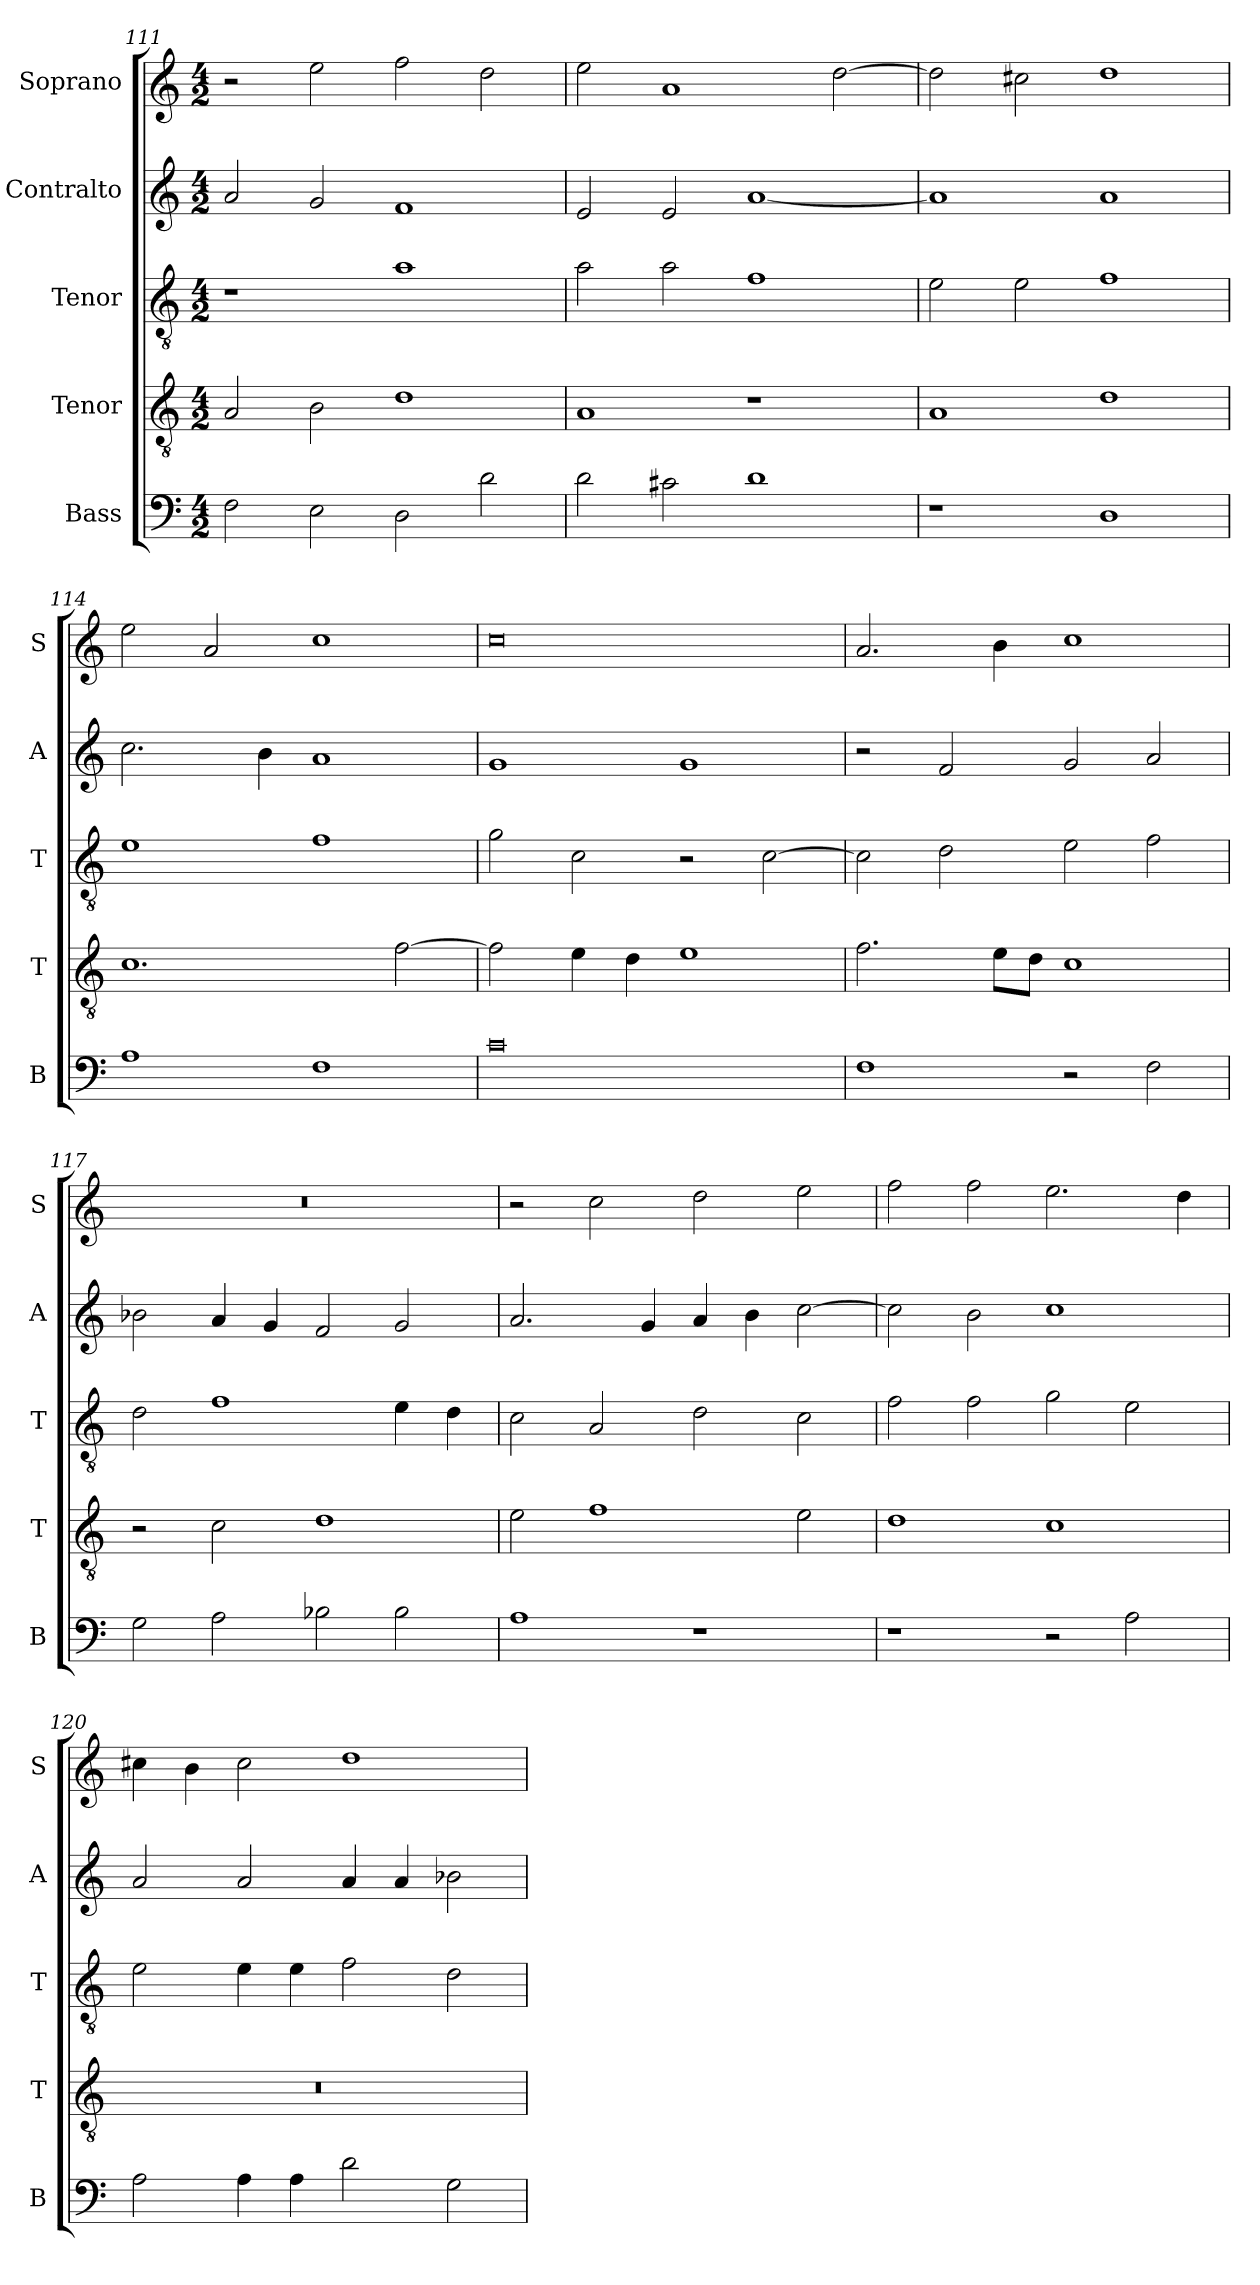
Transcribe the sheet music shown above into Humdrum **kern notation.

**kern	**kern	**kern	**kern	**kern
*part5	*part4	*part3	*part2	*part1
*staff5	*staff4	*staff3	*staff2	*staff1
*I"Bass	*I"Tenor	*I"Tenor	*I"Contralto	*I"Soprano
*I'B	*I'T	*I'T	*I'A	*I'S
*clefF4	*clefGv2	*clefGv2	*clefG2	*clefG2
*k[]	*k[]	*k[]	*k[]	*k[]
*A:aeo	*A:aeo	*A:aeo	*A:aeo	*A:aeo
*M4/2	*M4/2	*M4/2	*M4/2	*M4/2
=111	=111	=111	=111	=111
2F	2A	1r	2a	2r
2E	2B	.	2g	2ee
2D	1d	1a	1f	2ff
2d	.	.	.	2dd
=112	=112	=112	=112	=112
2d	1A	2a	2e	2ee
2c#X	.	2a	2e	1a
1d	1r	1f	[1a	.
.	.	.	.	[2dd
=113	=113	=113	=113	=113
1r	1A	2e	1a]	2dd]
.	.	2e	.	2cc#X
1D	1d	1f	1a	1dd
=114	=114	=114	=114	=114
1A	1.c	1e	2.cc	2ee
.	.	.	.	2a
.	.	.	4b	.
1F	.	1f	1a	1cc
.	[2f	.	.	.
=115	=115	=115	=115	=115
0c	2f]	2g	1g	0cc
.	4e	2c	.	.
.	4d	.	.	.
.	1e	2r	1g	.
.	.	[2c	.	.
=116	=116	=116	=116	=116
1F	2.f	2c]	2r	2.a
.	.	2d	2f	.
.	8e\L	.	.	4b
.	8d\J	.	.	.
2r	1c	2e	2g	1cc
2F	.	2f	2a	.
=117	=117	=117	=117	=117
2G	2r	2d	2b-X	0r
2A	2c	1f	4a	.
.	.	.	4g	.
2B-X	1d	.	2f	.
2B-	.	4e	2g	.
.	.	4d	.	.
=118	=118	=118	=118	=118
1A	2e	2c	2.a	2r
.	1f	2A	.	2cc
.	.	.	4g	.
1r	.	2d	4a	2dd
.	.	.	4b	.
.	2e	2c	[2cc	2ee
=119	=119	=119	=119	=119
1r	1d	2f	2cc]	2ff
.	.	2f	2b	2ff
2r	1c	2g	1cc	2.ee
2A	.	2e	.	.
.	.	.	.	4dd
=120	=120	=120	=120	=120
2A	0r	2e	2a	4cc#X
.	.	.	.	4b
4A	.	4e	2a	2cc#
4A	.	4e	.	.
2d	.	2f	4a	1dd
.	.	.	4a	.
2G	.	2d	2b-X	.
=	=	=	=	=
*-	*-	*-	*-	*-
